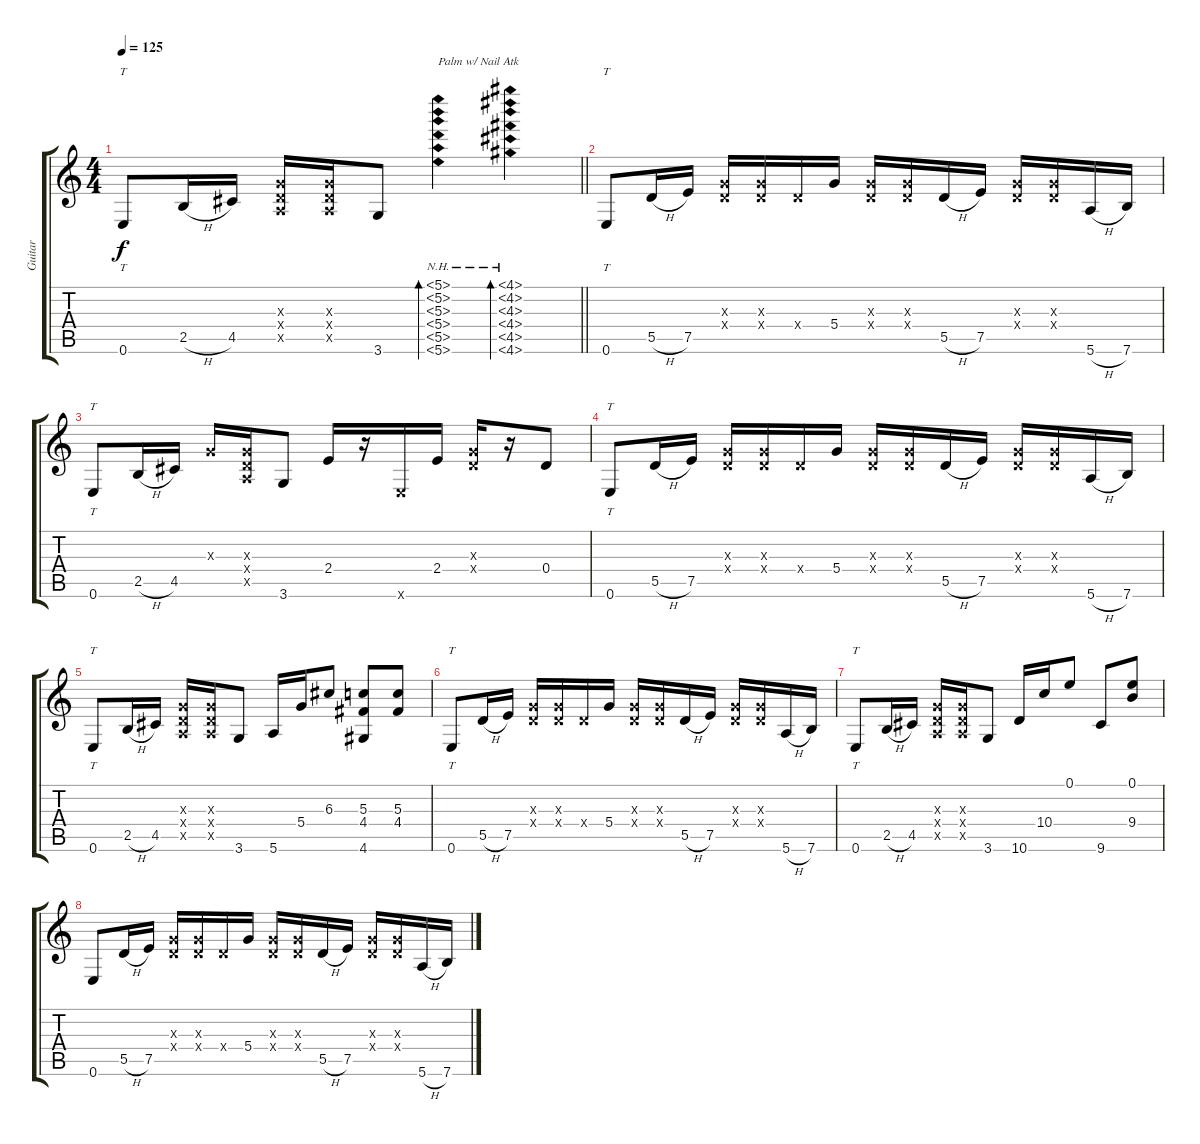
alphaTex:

\track ("Guitar" "Guitar") {instrument acousticguitarsteel}
\staff {score tabs}
\tuning (E4 B3 G3 D3 A2 E2) {hide}
\ts (4 4)
\tempo 125
\clef g2
\barLineRight lightlight
\ks c
0.6.8{tt dy f} 2.5{h}.16 4.5.16 (0.3{x} 0.4{x} 0.5{x}).16 (0.3{x} 0.4{x} 0.5{x}).16 3.6.8 (5.1{nh} 5.2{nh} 5.3{nh} 5.4{nh} 5.5{nh} 5.6{nh}).4{bd 120 txt "Palm w/ Nail Atk"} (4.1{nh} 4.2{nh} 4.3{nh} 4.4{nh} 4.5{nh} 4.6{nh}).4{bd 120} |
0.6.8{tt} 5.5{h}.16 7.5.16 (0.3{x} 0.4{x}).16 (0.3{x} 0.4{x}).16 0.4{x}.16 5.4.16 (0.3{x} 0.4{x}).16 (0.3{x} 0.4{x}).16 5.5{h}.16 7.5.16 (0.3{x} 0.4{x}).16 (0.3{x} 0.4{x}).16 5.6{h}.16 7.6.16 |
0.6.8{tt} 2.5{h}.16 4.5.16 0.3{x}.16 (0.3{x} 0.4{x} 0.5{x}).16 3.6.8 2.4.16 r.16 0.6{x}.16 2.4.16 (0.3{x} 0.4{x}).16 r.16 0.4.8 |
0.6.8{tt} 5.5{h}.16 7.5.16 (0.3{x} 0.4{x}).16 (0.3{x} 0.4{x}).16 0.4{x}.16 5.4.16 (0.3{x} 0.4{x}).16 (0.3{x} 0.4{x}).16 5.5{h}.16 7.5.16 (0.3{x} 0.4{x}).16 (0.3{x} 0.4{x}).16 5.6{h}.16 7.6.16 |
0.6.8{tt} 2.5{h}.16 4.5.16 (0.3{x} 0.4{x} 0.5{x}).16 (0.3{x} 0.4{x} 0.5{x}).16 3.6.8 5.6.16 5.4.16 6.3.8 (5.3 4.4 4.6).8 (5.3 4.4).8 |
0.6.8{tt} 5.5{h}.16 7.5.16 (0.3{x} 0.4{x}).16 (0.3{x} 0.4{x}).16 0.4{x}.16 5.4.16 (0.3{x} 0.4{x}).16 (0.3{x} 0.4{x}).16 5.5{h}.16 7.5.16 (0.3{x} 0.4{x}).16 (0.3{x} 0.4{x}).16 5.6{h}.16 7.6.16 |
0.6.8{tt} 2.5{h}.16 4.5.16 (0.3{x} 0.4{x} 0.5{x}).16 (0.3{x} 0.4{x} 0.5{x}).16 3.6.8 10.6.16 10.4.16 0.1.8 9.6.8 (0.1 9.4).8 |
0.6.8 5.5{h}.16 7.5.16 (0.3{x} 0.4{x}).16 (0.3{x} 0.4{x}).16 0.4{x}.16 5.4.16 (0.3{x} 0.4{x}).16 (0.3{x} 0.4{x}).16 5.5{h}.16 7.5.16 (0.3{x} 0.4{x}).16 (0.3{x} 0.4{x}).16 5.6{h}.16 7.6.16
